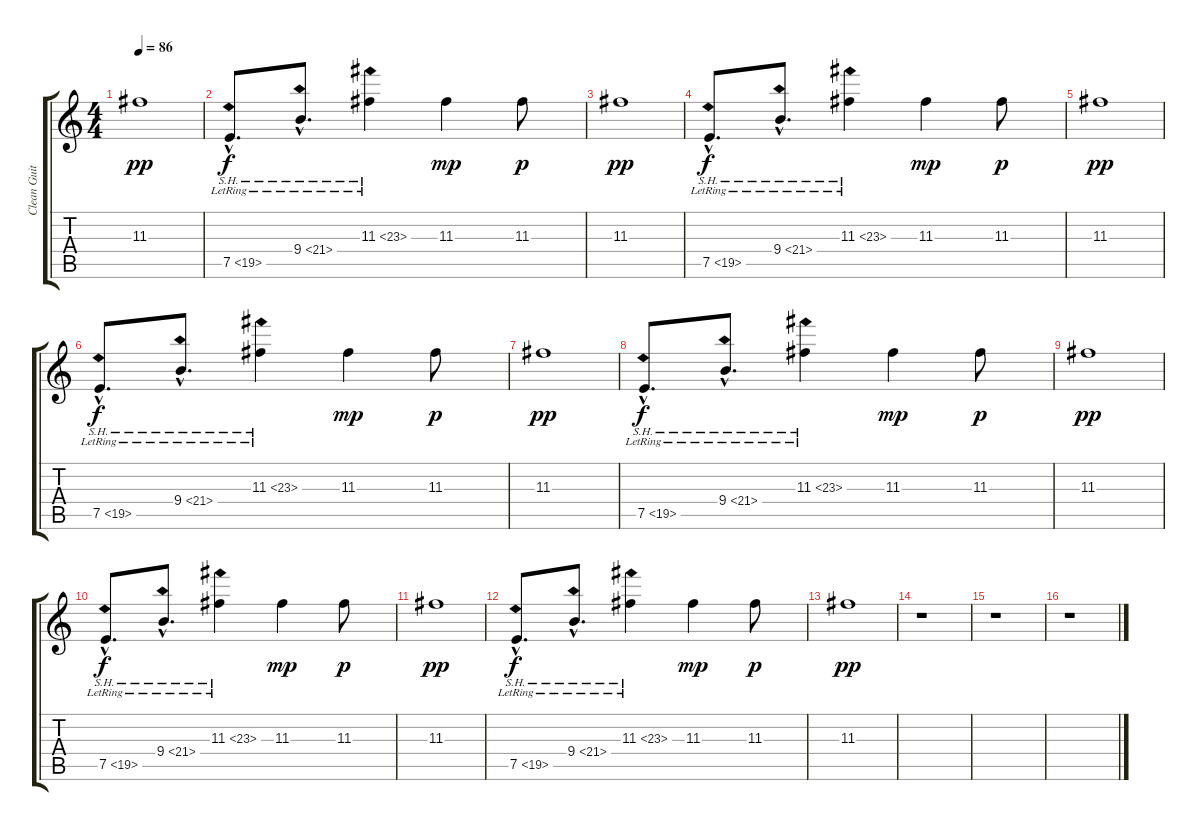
\track ("Clean Guitar" "Clean Guit") {instrument electricguitarclean}
\staff {score tabs}
\tuning (E4 B3 G3 D3 A2 D2) {hide}
\ts (4 4)
\tempo 86
\clef g2
\ks c
11.3.1{dy pp} |
7.5{sh 12 hac lr}.8{d dy f volume 11 instrument electricguitarjazz} 9.4{sh 12 hac lr}.8{d} 11.3{sh 12 lr}.4 11.3.4{dy mp} 11.3.8{dy p} |
11.3.1{dy pp} |
7.5{sh 12 hac lr}.8{d dy f volume 11 instrument electricguitarjazz} 9.4{sh 12 hac lr}.8{d} 11.3{sh 12 lr}.4 11.3.4{dy mp} 11.3.8{dy p} |
11.3.1{dy pp} |
7.5{sh 12 hac lr}.8{d dy f volume 11 instrument electricguitarjazz} 9.4{sh 12 hac lr}.8{d} 11.3{sh 12 lr}.4 11.3.4{dy mp} 11.3.8{dy p} |
11.3.1{dy pp} |
7.5{sh 12 hac lr}.8{d dy f volume 11 instrument electricguitarjazz} 9.4{sh 12 hac lr}.8{d} 11.3{sh 12 lr}.4 11.3.4{dy mp} 11.3.8{dy p} |
11.3.1{dy pp} |
7.5{sh 12 hac lr}.8{d dy f volume 11 instrument electricguitarjazz} 9.4{sh 12 hac lr}.8{d} 11.3{sh 12 lr}.4 11.3.4{dy mp} 11.3.8{dy p} |
11.3.1{dy pp} |
7.5{sh 12 hac lr}.8{d dy f volume 11 instrument electricguitarjazz} 9.4{sh 12 hac lr}.8{d} 11.3{sh 12 lr}.4 11.3.4{dy mp} 11.3.8{dy p} |
11.3.1{dy pp} |
r.1 |
r.1 |
r.1
